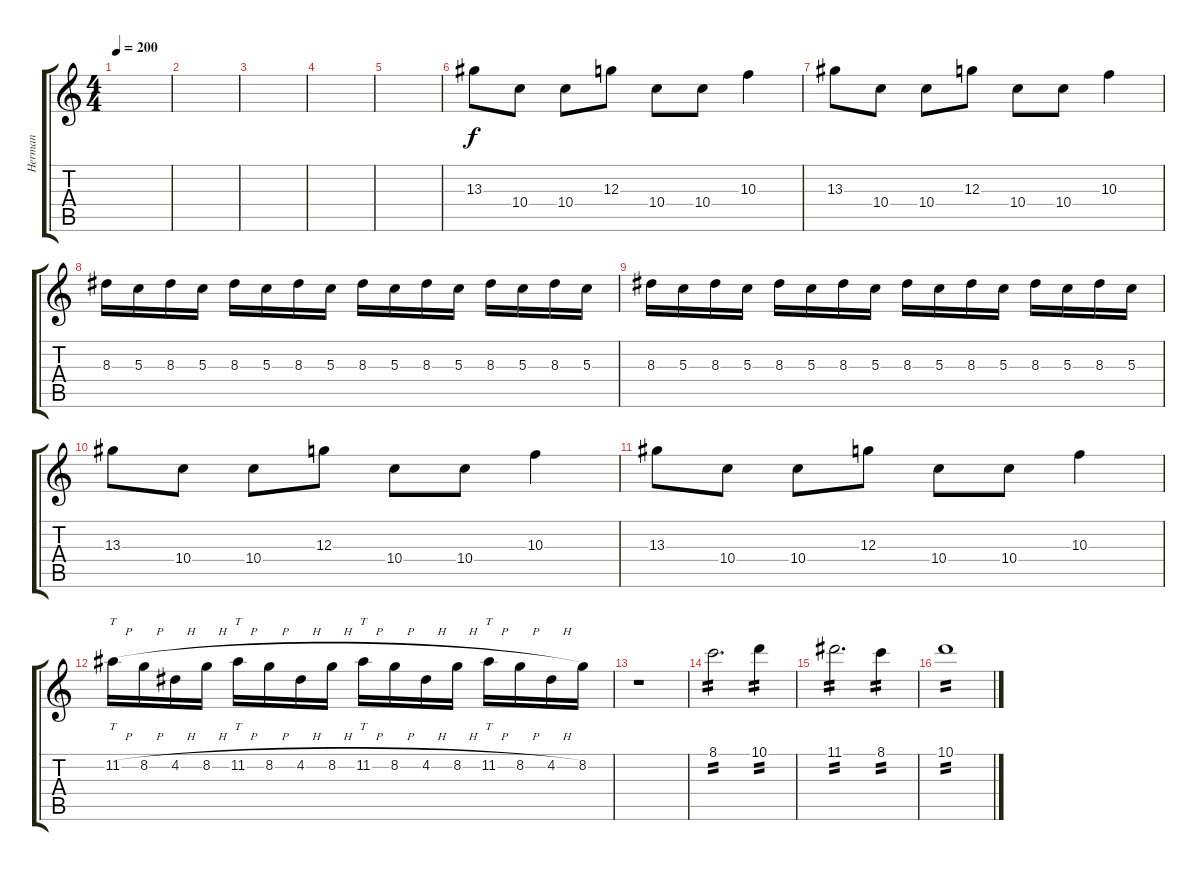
\track ("Herman" "Herman") {instrument overdrivenguitar}
\staff {score tabs}
\tuning (E4 B3 G3 D3 A2 E2) {hide}
\ts (4 4)
\tempo 200
\clef g2
\ks c
|
|
|
|
|
13.3.8 10.4.8 10.4.8 12.3.8 10.4.8 10.4.8 10.3.4 |
13.3.8 10.4.8 10.4.8 12.3.8 10.4.8 10.4.8 10.3.4 |
8.3.16 5.3.16 8.3.16 5.3.16 8.3.16 5.3.16 8.3.16 5.3.16 8.3.16 5.3.16 8.3.16 5.3.16 8.3.16 5.3.16 8.3.16 5.3.16 |
8.3.16 5.3.16 8.3.16 5.3.16 8.3.16 5.3.16 8.3.16 5.3.16 8.3.16 5.3.16 8.3.16 5.3.16 8.3.16 5.3.16 8.3.16 5.3.16 |
13.3.8 10.4.8 10.4.8 12.3.8 10.4.8 10.4.8 10.3.4 |
13.3.8 10.4.8 10.4.8 12.3.8 10.4.8 10.4.8 10.3.4 |
11.2{h}.16{tt} 8.2{h}.16 4.2{h}.16 8.2{h}.16 11.2{h}.16{tt} 8.2{h}.16 4.2{h}.16 8.2{h}.16 11.2{h}.16{tt} 8.2{h}.16 4.2{h}.16 8.2{h}.16 11.2{h}.16{tt} 8.2{h}.16 4.2{h}.16 8.2.16 |
r.1 |
8.1.2{d tp 2} 10.1.4{tp 2} |
11.1.2{d tp 2} 8.1.4{tp 2} |
10.1.1{tp 2}
